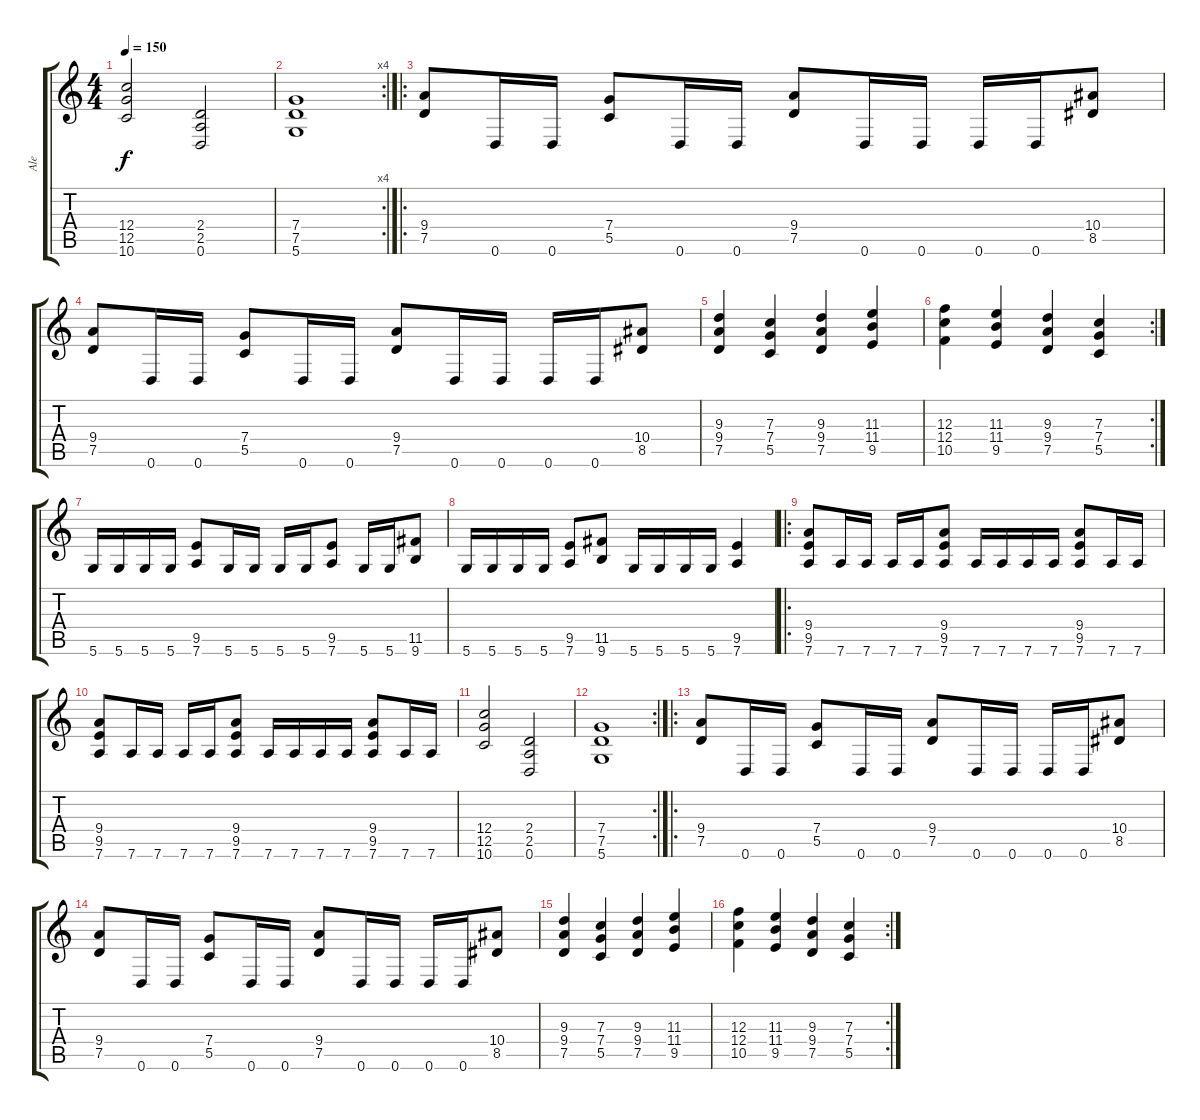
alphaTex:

\track ("Ale" "Ale") {instrument distortionguitar}
\staff {score tabs}
\tuning (D4 A3 F3 C3 G2 D2) {hide}
\ts (4 4)
\tempo 150
\clef g2
\ks c
(12.4 12.5 10.6).2{dy f} (2.4 2.5 0.6).2 |
\rc 4
(7.4 7.5 5.6).1 |
\ro
(9.4 7.5).8 0.6.16 0.6.16 (7.4 5.5).8 0.6.16 0.6.16 (9.4 7.5).8 0.6.16 0.6.16 0.6.16 0.6.16 (10.4 8.5).8 |
(9.4 7.5).8 0.6.16 0.6.16 (7.4 5.5).8 0.6.16 0.6.16 (9.4 7.5).8 0.6.16 0.6.16 0.6.16 0.6.16 (10.4 8.5).8 |
(9.3 9.4 7.5).4 (7.3 7.4 5.5).4 (9.3 9.4 7.5).4 (11.3 11.4 9.5).4 |
\rc 2
(12.3 12.4 10.5).4 (11.3 11.4 9.5).4 (9.3 9.4 7.5).4 (7.3 7.4 5.5).4 |
5.6.16 5.6.16 5.6.16 5.6.16 (9.5 7.6).8 5.6.16 5.6.16 5.6.16 5.6.16 (9.5 7.6).8 5.6.16 5.6.16 (11.5 9.6).8 |
5.6.16 5.6.16 5.6.16 5.6.16 (9.5 7.6).8 (11.5 9.6).8 5.6.16 5.6.16 5.6.16 5.6.16 (9.5 7.6).4 |
\ro
(9.4 9.5 7.6).8 7.6.16 7.6.16 7.6.16 7.6.16 (9.4 9.5 7.6).8 7.6.16 7.6.16 7.6.16 7.6.16 (9.4 9.5 7.6).8 7.6.16 7.6.16 |
(9.4 9.5 7.6).8 7.6.16 7.6.16 7.6.16 7.6.16 (9.4 9.5 7.6).8 7.6.16 7.6.16 7.6.16 7.6.16 (9.4 9.5 7.6).8 7.6.16 7.6.16 |
(12.4 12.5 10.6).2 (2.4 2.5 0.6).2 |
\rc 2
(7.4 7.5 5.6).1 |
\ro
(9.4 7.5).8 0.6.16 0.6.16 (7.4 5.5).8 0.6.16 0.6.16 (9.4 7.5).8 0.6.16 0.6.16 0.6.16 0.6.16 (10.4 8.5).8 |
(9.4 7.5).8 0.6.16 0.6.16 (7.4 5.5).8 0.6.16 0.6.16 (9.4 7.5).8 0.6.16 0.6.16 0.6.16 0.6.16 (10.4 8.5).8 |
(9.3 9.4 7.5).4 (7.3 7.4 5.5).4 (9.3 9.4 7.5).4 (11.3 11.4 9.5).4 |
\rc 2
(12.3 12.4 10.5).4 (11.3 11.4 9.5).4 (9.3 9.4 7.5).4 (7.3 7.4 5.5).4
